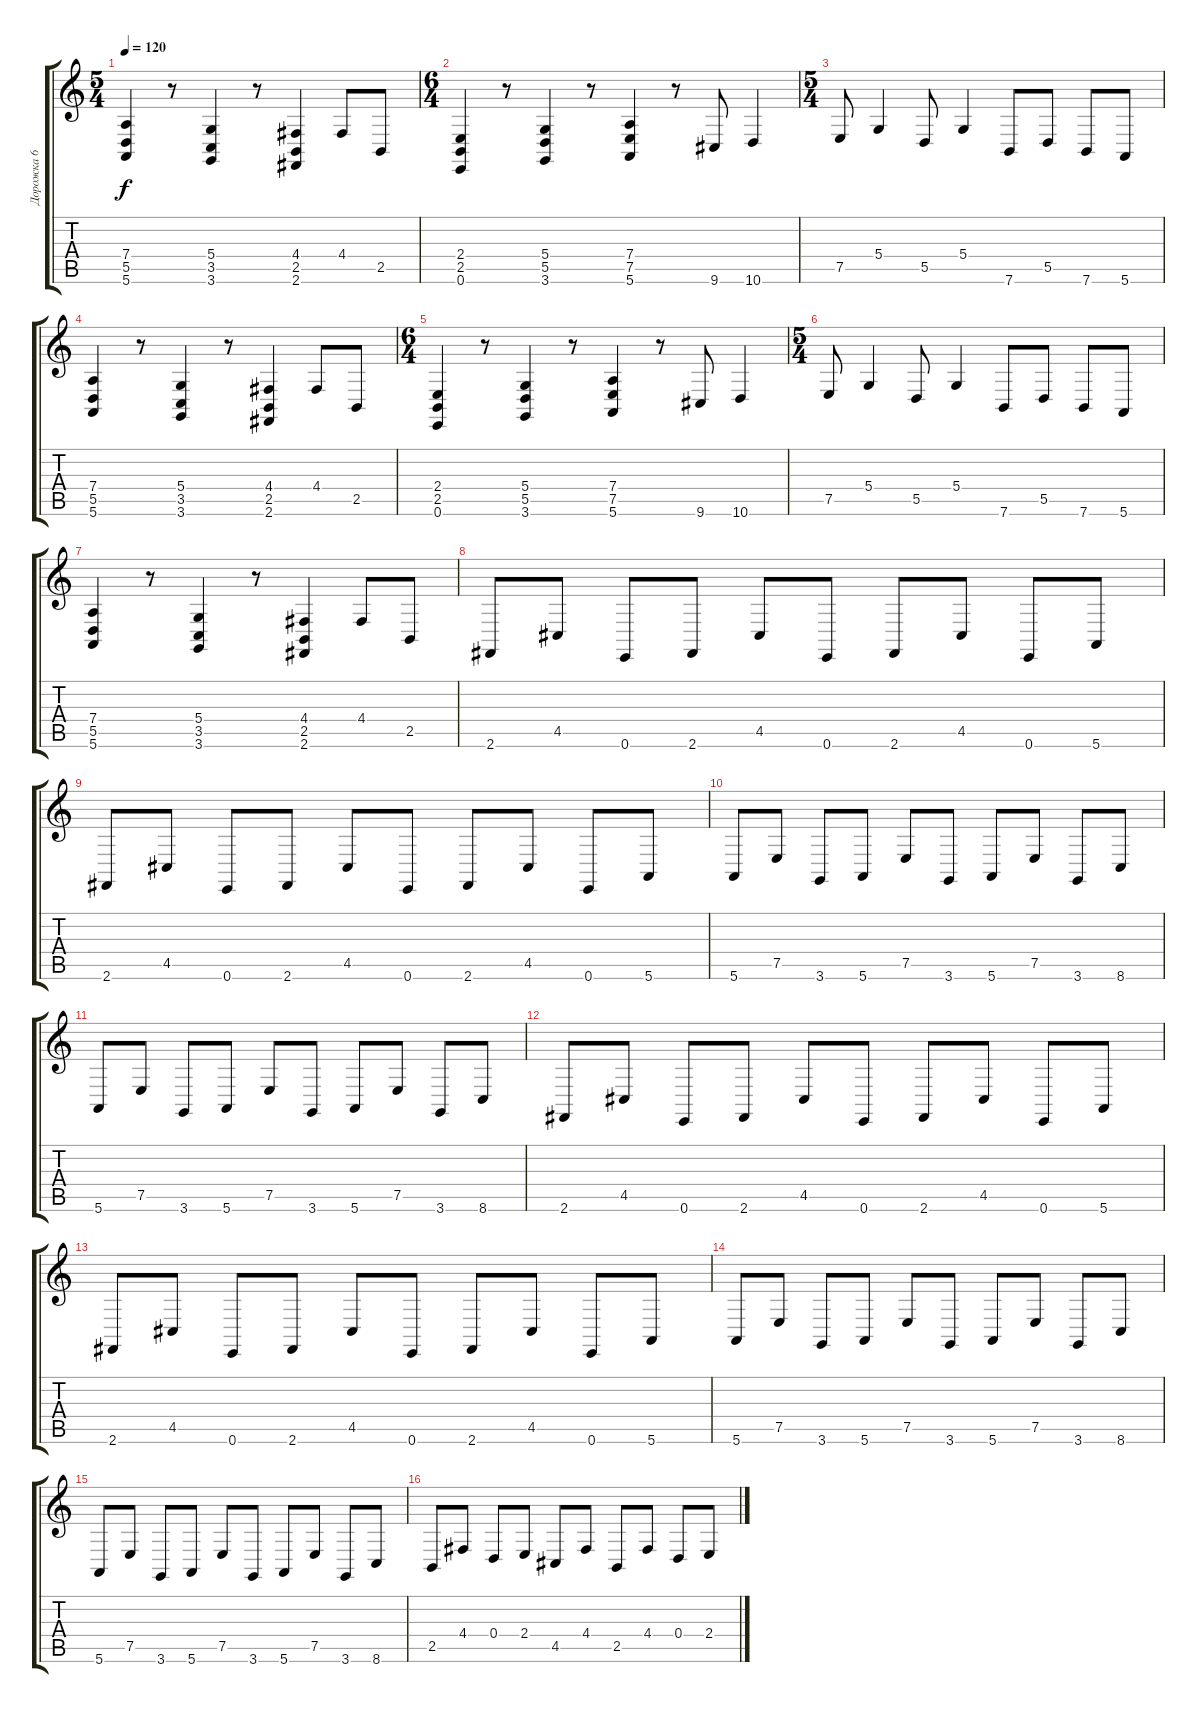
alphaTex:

\track ("Дорожка 6" "Дорожка 6") {instrument pizzicatostrings}
\staff {score tabs}
\tuning (E4 B3 G3 D3 A2 E2) {hide}
\ts (5 4)
\tempo 120
\clef g2
\ks c
(7.4 5.5 5.6).4{dy f} r.8 (5.4 3.5 3.6).4 r.8 (4.4 2.5 2.6).4 4.4.8 2.5.8 |
\ts (6 4)
(2.4 2.5 0.6).4 r.8 (5.4 5.5 3.6).4 r.8 (7.4 7.5 5.6).4 r.8 9.6.8 10.6.4 |
\ts (5 4)
7.5.8 5.4.4 5.5.8 5.4.4 7.6.8 5.5.8 7.6.8 5.6.8 |
(7.4 5.5 5.6).4 r.8 (5.4 3.5 3.6).4 r.8 (4.4 2.5 2.6).4 4.4.8 2.5.8 |
\ts (6 4)
(2.4 2.5 0.6).4 r.8 (5.4 5.5 3.6).4 r.8 (7.4 7.5 5.6).4 r.8 9.6.8 10.6.4 |
\ts (5 4)
7.5.8 5.4.4 5.5.8 5.4.4 7.6.8 5.5.8 7.6.8 5.6.8 |
(7.4 5.5 5.6).4 r.8 (5.4 3.5 3.6).4 r.8 (4.4 2.5 2.6).4 4.4.8 2.5.8 |
2.6.8 4.5.8 0.6.8 2.6.8 4.5.8 0.6.8 2.6.8 4.5.8 0.6.8 5.6.8 |
2.6.8 4.5.8 0.6.8 2.6.8 4.5.8 0.6.8 2.6.8 4.5.8 0.6.8 5.6.8 |
5.6.8 7.5.8 3.6.8 5.6.8 7.5.8 3.6.8 5.6.8 7.5.8 3.6.8 8.6.8 |
5.6.8 7.5.8 3.6.8 5.6.8 7.5.8 3.6.8 5.6.8 7.5.8 3.6.8 8.6.8 |
2.6.8 4.5.8 0.6.8 2.6.8 4.5.8 0.6.8 2.6.8 4.5.8 0.6.8 5.6.8 |
2.6.8 4.5.8 0.6.8 2.6.8 4.5.8 0.6.8 2.6.8 4.5.8 0.6.8 5.6.8 |
5.6.8 7.5.8 3.6.8 5.6.8 7.5.8 3.6.8 5.6.8 7.5.8 3.6.8 8.6.8 |
5.6.8 7.5.8 3.6.8 5.6.8 7.5.8 3.6.8 5.6.8 7.5.8 3.6.8 8.6.8 |
2.5.8 4.4.8 0.4.8 2.4.8 4.5.8 4.4.8 2.5.8 4.4.8 0.4.8 2.4.8
